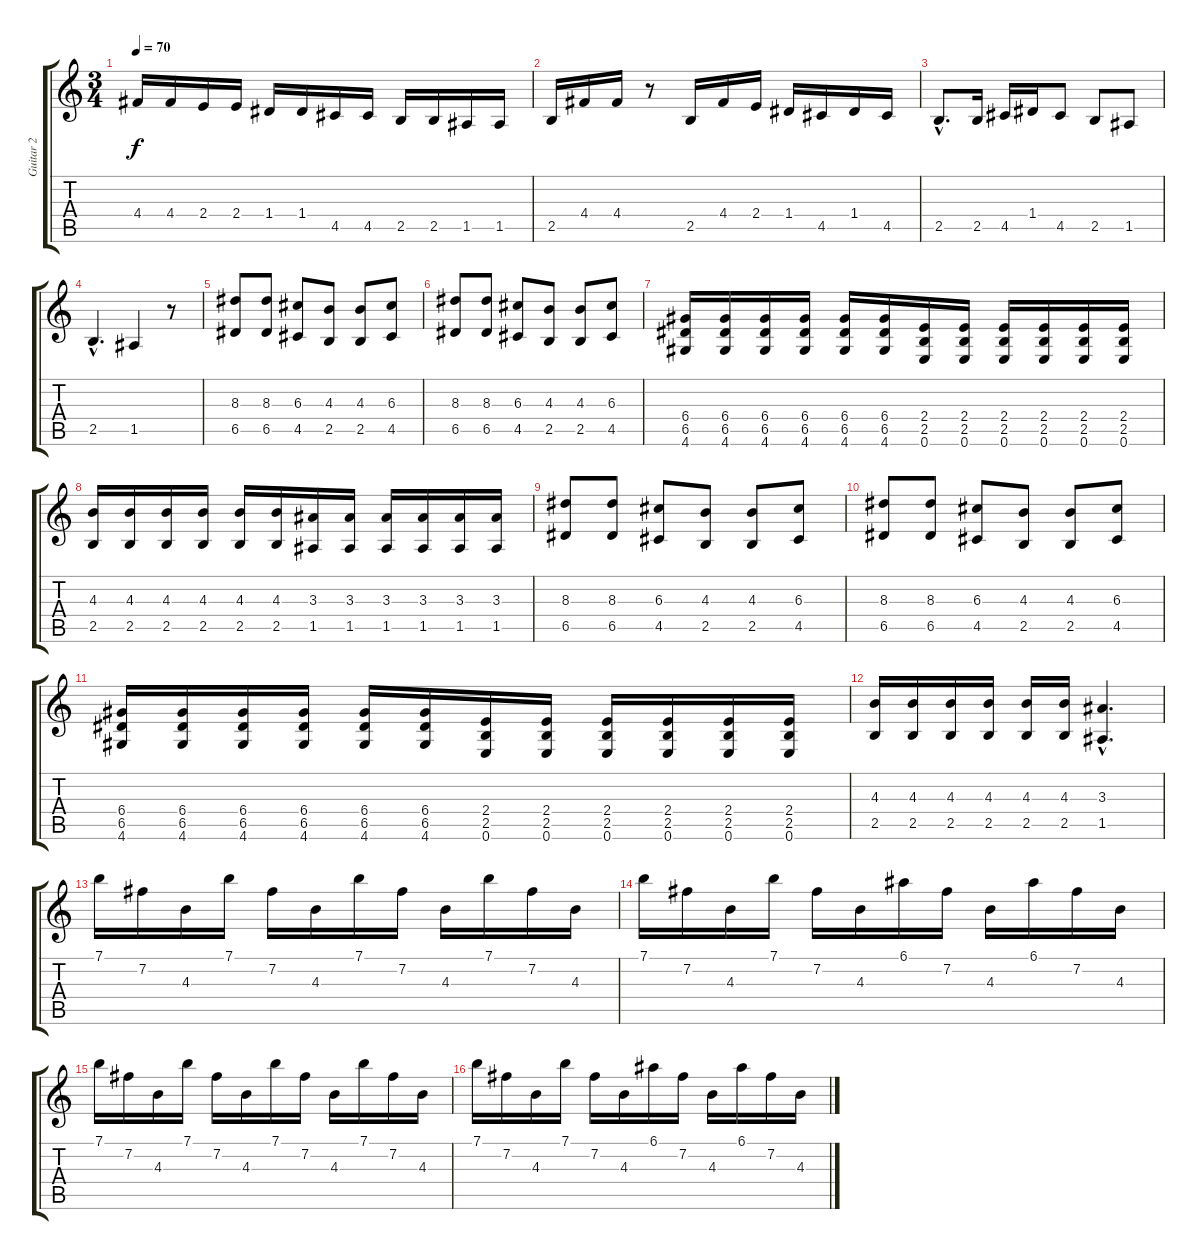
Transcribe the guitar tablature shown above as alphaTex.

\track ("Guitar 2" "Guitar 2") {instrument electricguitarclean}
\staff {score tabs}
\tuning (E4 B3 G3 D3 A2 E2) {hide}
\ts (3 4)
\tempo 70
\clef g2
\ks c
4.4.16{dy f instrument electricguitarclean} 4.4.16 2.4.16 2.4.16 1.4.16 1.4.16 4.5.16 4.5.16 2.5.16 2.5.16 1.5.16 1.5.16 |
2.5.16 4.4.16 4.4.16 r.8 2.5.16{volume 16 balance 14 instrument overdrivenguitar} 4.4.16 2.4.16 1.4.16 4.5.16 1.4.16 4.5.16 |
2.5{hac}.8{d} 2.5.16 4.5.16 1.4.16 4.5.8 2.5.8 1.5.8 |
2.5{hac}.4{d} 1.5.4 r.8 |
(8.3 6.5).8 (8.3 6.5).8 (6.3 4.5).8 (4.3 2.5).8 (4.3 2.5).8 (6.3 4.5).8 |
(8.3 6.5).8 (8.3 6.5).8 (6.3 4.5).8 (4.3 2.5).8 (4.3 2.5).8 (6.3 4.5).8 |
(6.4 6.5 4.6).16{instrument electricguitarmuted} (6.4 6.5 4.6).16 (6.4 6.5 4.6).16 (6.4 6.5 4.6).16 (6.4 6.5 4.6).16 (6.4 6.5 4.6).16 (2.4 2.5 0.6).16 (2.4 2.5 0.6).16 (2.4 2.5 0.6).16 (2.4 2.5 0.6).16 (2.4 2.5 0.6).16 (2.4 2.5 0.6).16 |
(4.3 2.5).16{instrument overdrivenguitar} (4.3 2.5).16 (4.3 2.5).16 (4.3 2.5).16 (4.3 2.5).16 (4.3 2.5).16 (3.3 1.5).16 (3.3 1.5).16 (3.3 1.5).16 (3.3 1.5).16 (3.3 1.5).16 (3.3 1.5).16 |
(8.3 6.5).8 (8.3 6.5).8 (6.3 4.5).8 (4.3 2.5).8 (4.3 2.5).8 (6.3 4.5).8 |
(8.3 6.5).8 (8.3 6.5).8 (6.3 4.5).8 (4.3 2.5).8 (4.3 2.5).8 (6.3 4.5).8 |
(6.4 6.5 4.6).16{instrument electricguitarmuted} (6.4 6.5 4.6).16 (6.4 6.5 4.6).16 (6.4 6.5 4.6).16 (6.4 6.5 4.6).16 (6.4 6.5 4.6).16 (2.4 2.5 0.6).16 (2.4 2.5 0.6).16 (2.4 2.5 0.6).16 (2.4 2.5 0.6).16 (2.4 2.5 0.6).16 (2.4 2.5 0.6).16 |
(4.3 2.5).16{instrument overdrivenguitar} (4.3 2.5).16 (4.3 2.5).16 (4.3 2.5).16 (4.3 2.5).16 (4.3 2.5).16 (3.3{hac} 1.5{hac}).4{d} |
7.1.16{instrument overdrivenguitar} 7.2.16 4.3.16 7.1.16 7.2.16 4.3.16 7.1.16 7.2.16 4.3.16 7.1.16 7.2.16 4.3.16 |
7.1.16 7.2.16 4.3.16 7.1.16 7.2.16 4.3.16 6.1.16 7.2.16 4.3.16 6.1.16 7.2.16 4.3.16 |
7.1.16 7.2.16 4.3.16 7.1.16 7.2.16 4.3.16 7.1.16 7.2.16 4.3.16 7.1.16 7.2.16 4.3.16 |
7.1.16 7.2.16 4.3.16 7.1.16 7.2.16 4.3.16 6.1.16 7.2.16 4.3.16 6.1.16 7.2.16 4.3.16
